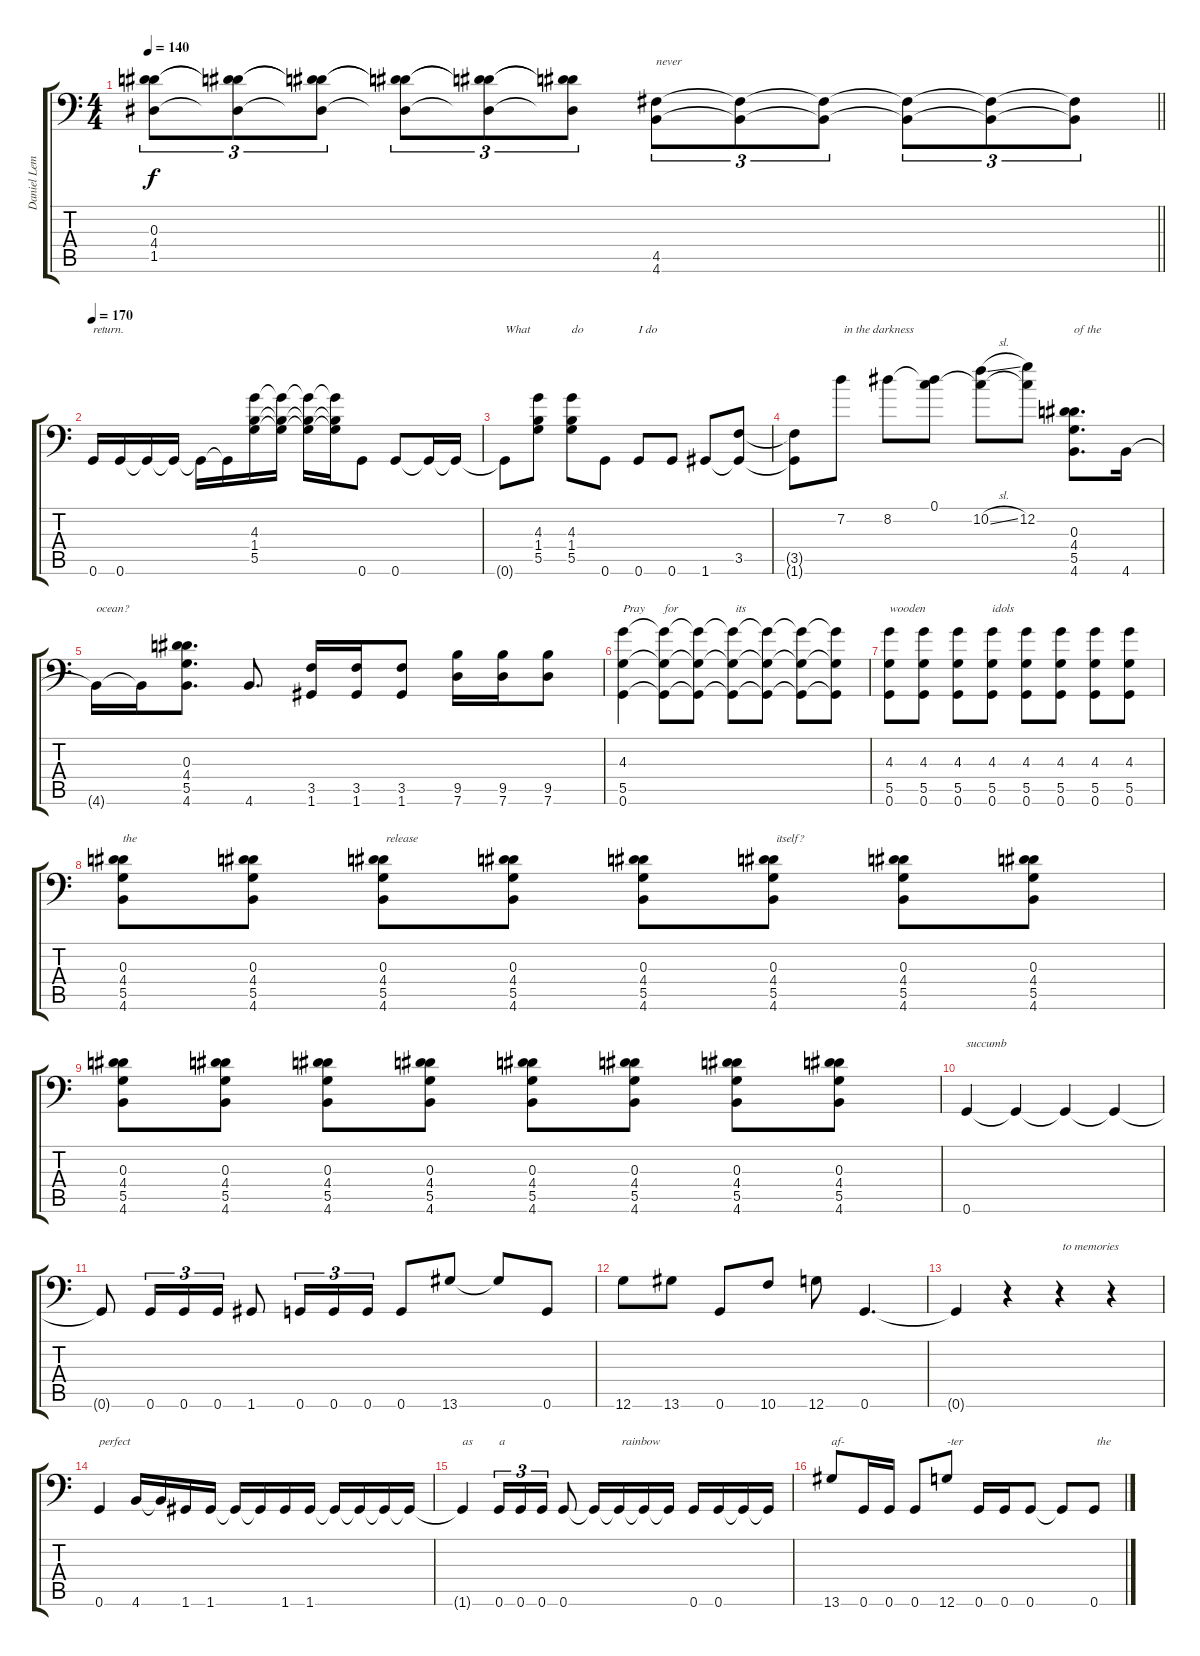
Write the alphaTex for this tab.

\track ("Daniel Lem" "Daniel Lem") {instrument distortionguitar}
\staff {score tabs}
\tuning (C4 G3 Eb3 Bb2 D2 G1) {hide}
\ts (4 4)
\tempo 140
\clef f4
\barLineRight lightlight
\ks c
(0.3{t} 4.4{t} 1.5{t}).8{tu (3 2) dy f} (0.3{t} 4.4{t} 1.5{t}).8{tu (3 2)} (0.3{t} 4.4{t} 1.5{t}).8{tu (3 2)} (0.3{t} 4.4{t} 1.5{t}).8{tu (3 2)} (0.3{t} 4.4{t} 1.5{t}).8{tu (3 2)} (0.3{t} 4.4{t} 1.5{t}).8{tu (3 2)} (4.5 4.6).8{tu (3 2) txt "never"} (4.5{t} 4.6{t}).8{tu (3 2)} (4.5{t} 4.6{t}).8{tu (3 2)} (4.5{t} 4.6{t}).8{tu (3 2)} (4.5{t} 4.6{t}).8{tu (3 2)} (4.5{t} 4.6{t}).8{tu (3 2)} |
\tempo 170
0.6.16{txt "return."} 0.6.16 0.6{t}.16 0.6{t}.16 0.6{t}.16 0.6{t}.16 (4.3 1.4 5.5).16 (4.3{t} 1.4{t} 5.5{t}).16 (4.3{t} 1.4{t} 5.5{t}).16 (4.3{t} 1.4{t} 5.5{t}).16 0.6.8 0.6.8 0.6{t}.16 0.6{t}.16 |
0.6{t}.8{txt "What "} (4.3 1.4 5.5).8 (4.3 1.4 5.5).8{txt "do"} 0.6.8 0.6.8{txt "I do"} 0.6.8 1.6.8 (3.5 1.6{t}).8 |
(3.5{t} 1.6{t}).8 7.2.8{txt " in the darkness "} 8.2.8 (0.1 8.2{t}).8 (0.1{t} 10.2{sl}).8 (0.1{t} 12.2).8 (0.3 4.4 5.5 4.6).8{d txt "of the "} 4.6.16 |
4.6{t}.16{txt "ocean?"} 4.6{t}.16 (0.3 4.4 5.5 4.6).8{d} 4.6.8{d} (3.5 1.6).16 (3.5 1.6).16 (3.5 1.6).8 (9.5 7.6).16 (9.5 7.6).16 (9.5 7.6).8 |
(4.3 5.5 0.6).4{txt "Pray "} (4.3{t} 5.5{t} 0.6{t}).8{txt "for "} (4.3{t} 5.5{t} 0.6{t}).8 (4.3{t} 5.5{t} 0.6{t}).8{txt " its "} (4.3{t} 5.5{t} 0.6{t}).8 (4.3{t} 5.5{t} 0.6{t}).8 (4.3{t} 5.5{t} 0.6{t}).8 |
(4.3 5.5 0.6).8{txt "wooden "} (4.3 5.5 0.6).8 (4.3 5.5 0.6).8 (4.3 5.5 0.6).8{txt "idols"} (4.3 5.5 0.6).8 (4.3 5.5 0.6).8 (4.3 5.5 0.6).8 (4.3 5.5 0.6).8 |
(0.3 4.4 5.5 4.6).8{txt "the"} (0.3 4.4 5.5 4.6).8 (0.3 4.4 5.5 4.6).8{txt " release"} (0.3 4.4 5.5 4.6).8 (0.3 4.4 5.5 4.6).8 (0.3 4.4 5.5 4.6).8{txt " itself?"} (0.3 4.4 5.5 4.6).8 (0.3 4.4 5.5 4.6).8 |
(0.3 4.4 5.5 4.6).8 (0.3 4.4 5.5 4.6).8 (0.3 4.4 5.5 4.6).8 (0.3 4.4 5.5 4.6).8 (0.3 4.4 5.5 4.6).8 (0.3 4.4 5.5 4.6).8 (0.3 4.4 5.5 4.6).8 (0.3 4.4 5.5 4.6).8 |
0.6.4{txt "succumb"} 0.6{t}.4 0.6{t}.4 0.6{t}.4 |
0.6{t}.8 0.6.16{tu (3 2)} 0.6.16{tu (3 2)} 0.6.16{tu (3 2)} 1.6.8 0.6.16{tu (3 2)} 0.6.16{tu (3 2)} 0.6.16{tu (3 2)} 0.6.8 13.6.8 13.6{t}.8 0.6.8 |
12.6.8 13.6.8 0.6.8 10.6.8 12.6.8 0.6.4{d} |
0.6{t}.4 r.4 r.4{txt " to memories"} r.4 |
0.6.4{txt "perfect "} 4.6.16 4.6{t}.16 1.6.16 1.6.16 1.6{t}.16 1.6{t}.16 1.6.16 1.6.16 1.6{t}.16 1.6{t}.16 1.6{t}.16 1.6{t}.16 |
1.6{t}.4{txt "as "} 0.6.16{tu (3 2) txt "a"} 0.6.16{tu (3 2)} 0.6.16{tu (3 2)} 0.6.8 0.6{t}.16 0.6{t}.16{txt " rainbow "} 0.6{t}.16 0.6{t}.16 0.6.16 0.6.16 0.6{t}.16 0.6{t}.16 |
13.6.8{txt "af-"} 0.6.16 0.6.16 0.6.8 12.6.8{txt "-ter"} 0.6.16 0.6.16 0.6.8 0.6{t}.8 0.6.8{txt " the "}
